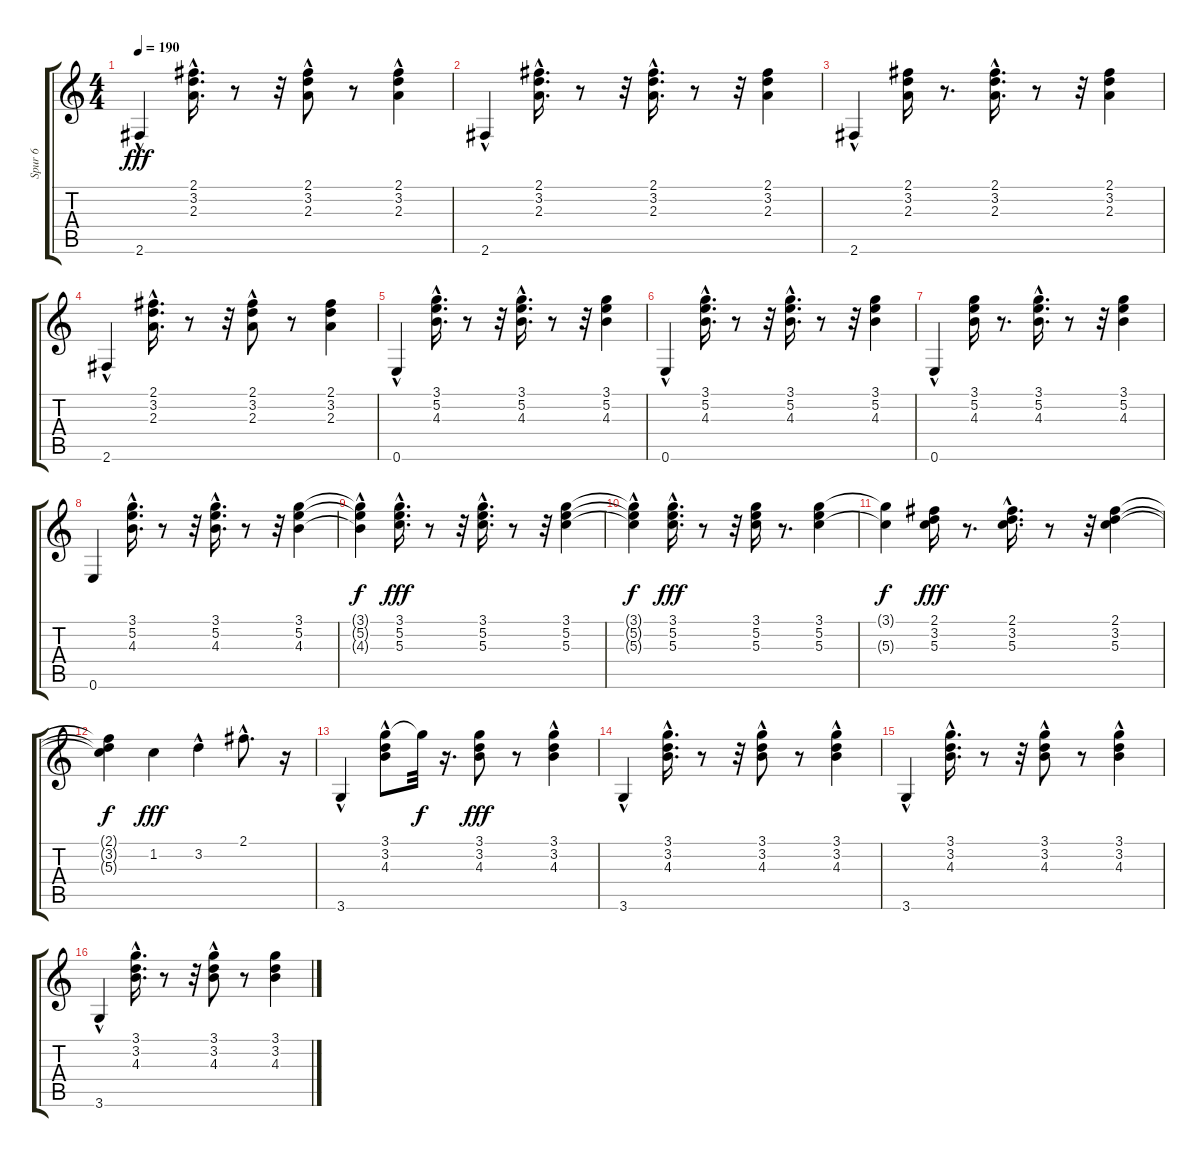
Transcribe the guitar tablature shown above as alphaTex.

\track ("Spur 6" "Spur 6") {instrument acousticguitarnylon}
\staff {score tabs}
\tuning (E4 B3 G3 D3 A2 E2) {hide}
\ts (4 4)
\tempo 190
\clef g2
\ks c
2.6{hac}.4{dy fff} (2.1{hac} 3.2 2.3{hac}).16{d} r.8 r.32 (2.1{hac} 3.2 2.3{hac}).8 r.8 (2.1 3.2 2.3{hac}).4 |
2.6{hac}.4 (2.1{hac} 3.2{hac} 2.3{hac}).16{d} r.8 r.32 (2.1{hac} 3.2{hac} 2.3{hac}).16{d} r.8 r.32 (2.1 3.2 2.3).4 |
2.6{hac}.4 (2.1 3.2 2.3).16 r.8{d} (2.1{hac} 3.2{hac} 2.3{hac}).16{d} r.8 r.32 (2.1 3.2 2.3).4 |
2.6{hac}.4 (2.1{hac} 3.2{hac} 2.3{hac}).16{d} r.8 r.32 (2.1 3.2 2.3{hac}).8 r.8 (2.1 3.2 2.3).4 |
0.6{hac}.4 (3.1 5.2{hac} 4.3).16{d} r.8 r.32 (3.1{hac} 5.2{hac} 4.3{hac}).16{d} r.8 r.32 (3.1 5.2 4.3).4 |
0.6{hac}.4 (3.1{hac} 5.2{hac} 4.3).16{d} r.8 r.32 (3.1{hac} 5.2{hac} 4.3{hac}).16{d} r.8 r.32 (3.1 5.2 4.3).4 |
0.6{hac}.4 (3.1 5.2 4.3).16 r.8{d} (3.1{hac} 5.2{hac} 4.3{hac}).16{d} r.8 r.32 (3.1 5.2 4.3).4 |
0.6.4 (3.1{hac} 5.2{hac} 4.3{hac}).16{d} r.8 r.32 (3.1{hac} 5.2{hac} 4.3{hac}).16{d} r.8 r.32 (3.1 5.2 4.3).4 |
(3.1{t} 5.2{hac t} 4.3{t}).4{dy f} (3.1{hac} 5.2{hac} 5.3{hac}).16{d dy fff} r.8 r.32 (3.1 5.2{hac} 5.3{hac}).16{d} r.8 r.32 (3.1 5.2 5.3).4 |
(3.1{hac t} 5.2{t} 5.3{hac t}).4{dy f} (3.1{hac} 5.2 5.3{hac}).16{d dy fff} r.8 r.32 (3.1 5.2 5.3).16 r.8{d} (3.1 5.2 5.3).4 |
(3.1{t} 5.3{t}).4{dy f} (2.1 3.2 5.3).16{dy fff} r.8{d} (2.1 3.2 5.3{hac}).16{d} r.8 r.32 (2.1 3.2 5.3).4 |
(2.1{t} 3.2{t} 5.3{t}).4{dy f} 1.2.4{dy fff} 3.2{hac}.4 2.1{hac}.8{d} r.16 |
3.6{hac}.4 (3.1 3.2{hac} 4.3{hac}).8 3.1{t}.32{dy f} r.16{d} (3.1 3.2 4.3).8{dy fff} r.8 (3.1{hac} 3.2{hac} 4.3{hac}).4 |
3.6{hac}.4 (3.1{hac} 3.2 4.3).16{d} r.8 r.32 (3.1 3.2{hac} 4.3{hac}).8 r.8 (3.1{hac} 3.2{hac} 4.3).4 |
3.6{hac}.4 (3.1{hac} 3.2{hac} 4.3{hac}).16{d} r.8 r.32 (3.1 3.2 4.3{hac}).8 r.8 (3.1{hac} 3.2 4.3).4 |
3.6{hac}.4 (3.1{hac} 3.2{hac} 4.3{hac}).16{d} r.8 r.32 (3.1 3.2 4.3{hac}).8 r.8 (3.1 3.2 4.3).4
